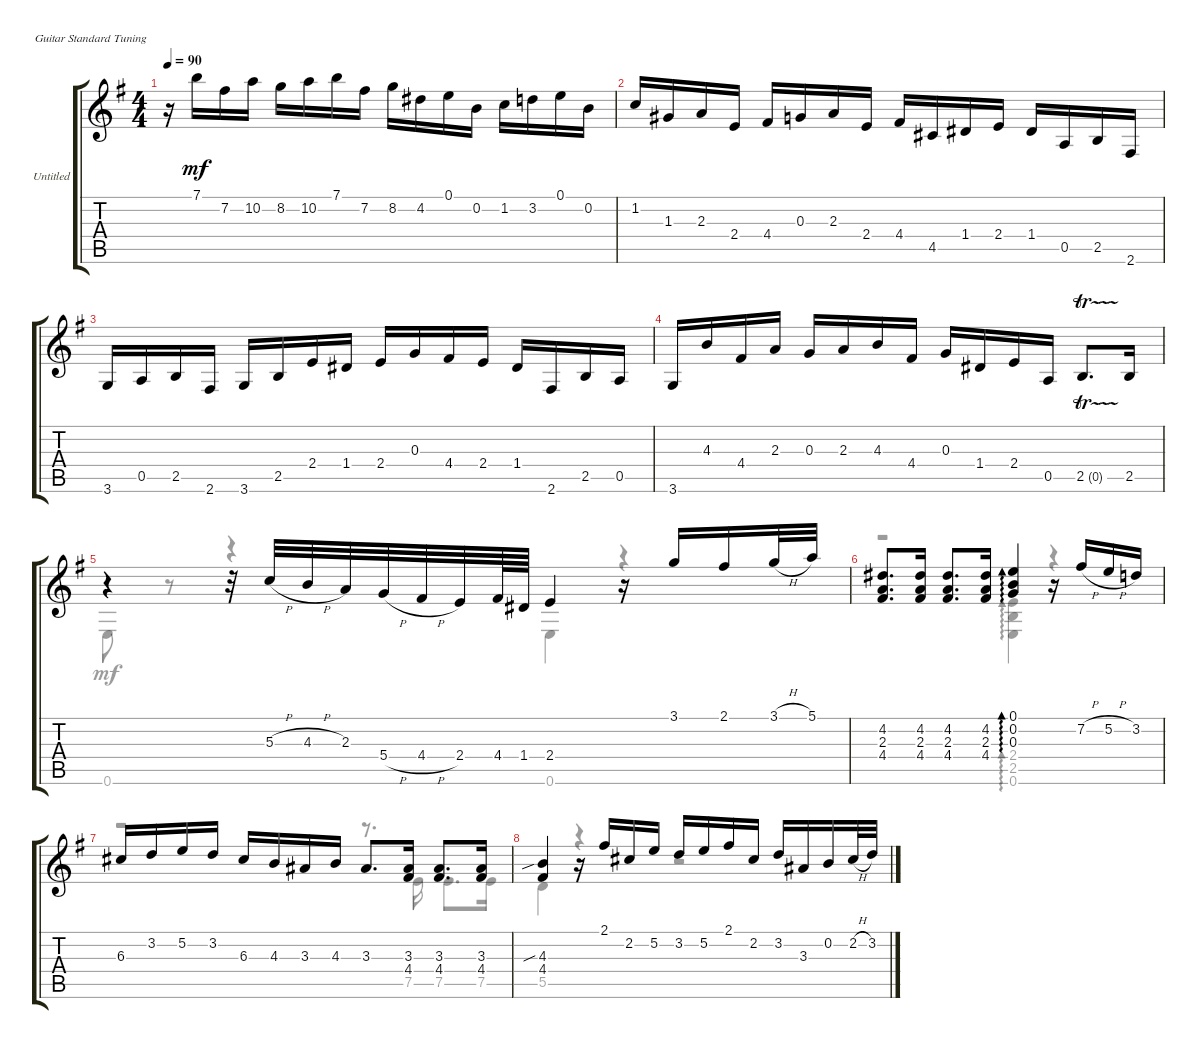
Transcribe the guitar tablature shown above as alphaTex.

\bracketExtendMode groupsimilarinstruments
\firstSystemTrackNameOrientation horizontal
\otherSystemsTrackNameOrientation horizontal
\track ("Untitled" "Untitled") {instrument acousticguitarnylon}
\staff {score tabs}
\tuning (E4 B3 G3 D3 A2 E2)
\voice
\ts (4 4)
\section ("" "")
\tempo 90
\clef g2
\ks eminor
r.16{dy mf instrument acousticguitarnylon} 7.1.16 7.2.16 10.2.16 8.2.16 10.2.16 7.1.16 7.2.16 8.2.16 4.2.16 0.1.16 0.2.16 1.2.16 3.2.16 0.1.16 0.2.16 |
1.2.16 1.3.16 2.3.16 2.4.16 4.4.16 0.3.16 2.3.16 2.4.16 4.4.16 4.5.16 1.4.16 2.4.16 1.4.16 0.5.16 2.5.16 2.6.16 |
3.6.16 0.5.16 2.5.16 2.6.16 3.6.16 2.5.16 2.4.16 1.4.16 2.4.16 0.3.16 4.4.16 2.4.16 1.4.16 2.6.16 2.5.16 0.5.16 |
3.6.16 4.3.16 4.4.16 2.3.16 0.3.16 2.3.16 4.3.16 4.4.16 0.3.16 1.4.16 2.4.16 0.5.16 2.5{tr (0 16)}.8{d} 2.5.16 |
r.4 r.32 5.3{h}.32 4.3{h}.32 2.3.32 5.4{h}.32 4.4{h}.32 2.4.32 4.4.64 1.4.64 2.4.4 r.16 3.1.16 2.1.16 3.1{h}.32 5.1.32 |
(4.2 2.3 4.4).8{d} (4.2 2.3 4.4).16 (4.2 2.3 4.4).8{d} (4.2 2.3 4.4).16 (0.1 0.2 0.3).4{ad 0} r.16 7.2{h}.16 5.2{h}.16 3.2.16 |
6.3.16 3.2.16 5.2.16 3.2.16 6.3.16 4.3.16 3.3.16 4.3.16 3.3.8{d} (3.3 4.4).16 (3.3 4.4).8{d} (3.3 4.4).16 |
(4.3{sib} 4.4).4 r.16 2.1.16 2.2.16 5.2.16 3.2.16 5.2.16 2.1.16 2.2.16 3.2.16 3.3.16 0.2.16 2.2{h}.32 3.2.32
\voice
\clef g2
\ottava regular
\simile none
\ks eminor
|
|
|
|
0.6.8 r.8 r.4 0.6.4 r.4 |
r.2 (2.4 2.5 0.6).4{ad 0} r.4 |
r.2 r.8{d} 7.5.16 7.5.8{d} 7.5.16 |
5.5.4 r.4 r.2
